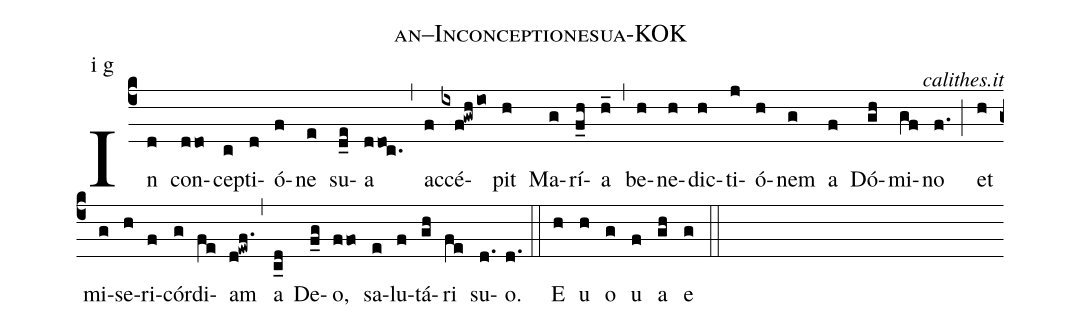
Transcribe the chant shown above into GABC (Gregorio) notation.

name: an--Inconceptionesua-KOK;
commentary: calithes.it;
annotation: i g;
%%
(c4) In(d) con(ddo)cep(c)ti(d)ó(f)ne(e) su(d_e)a(ddoc.) (,) ac(f)cé(ixf!gwh/io)pit(h) Ma(g)rí(f_h)a(h_) (,) be(h)ne(h)dic(h)ti(j)ó(h)nem(g) a(f) Dó(gh)mi(gf)no(f.) (;) et(h) mi(g)se(h)ri(f)cór(g)di(fe)am(d!ewf.) (,) a(c_d) De(f_g)o,(ffo) sa(e)lu(f)tá(gh)ri(fe) su(d.)o.(d.) (::) E(h) u(h) o(g) u(f) a(gh) e(g) (::)
